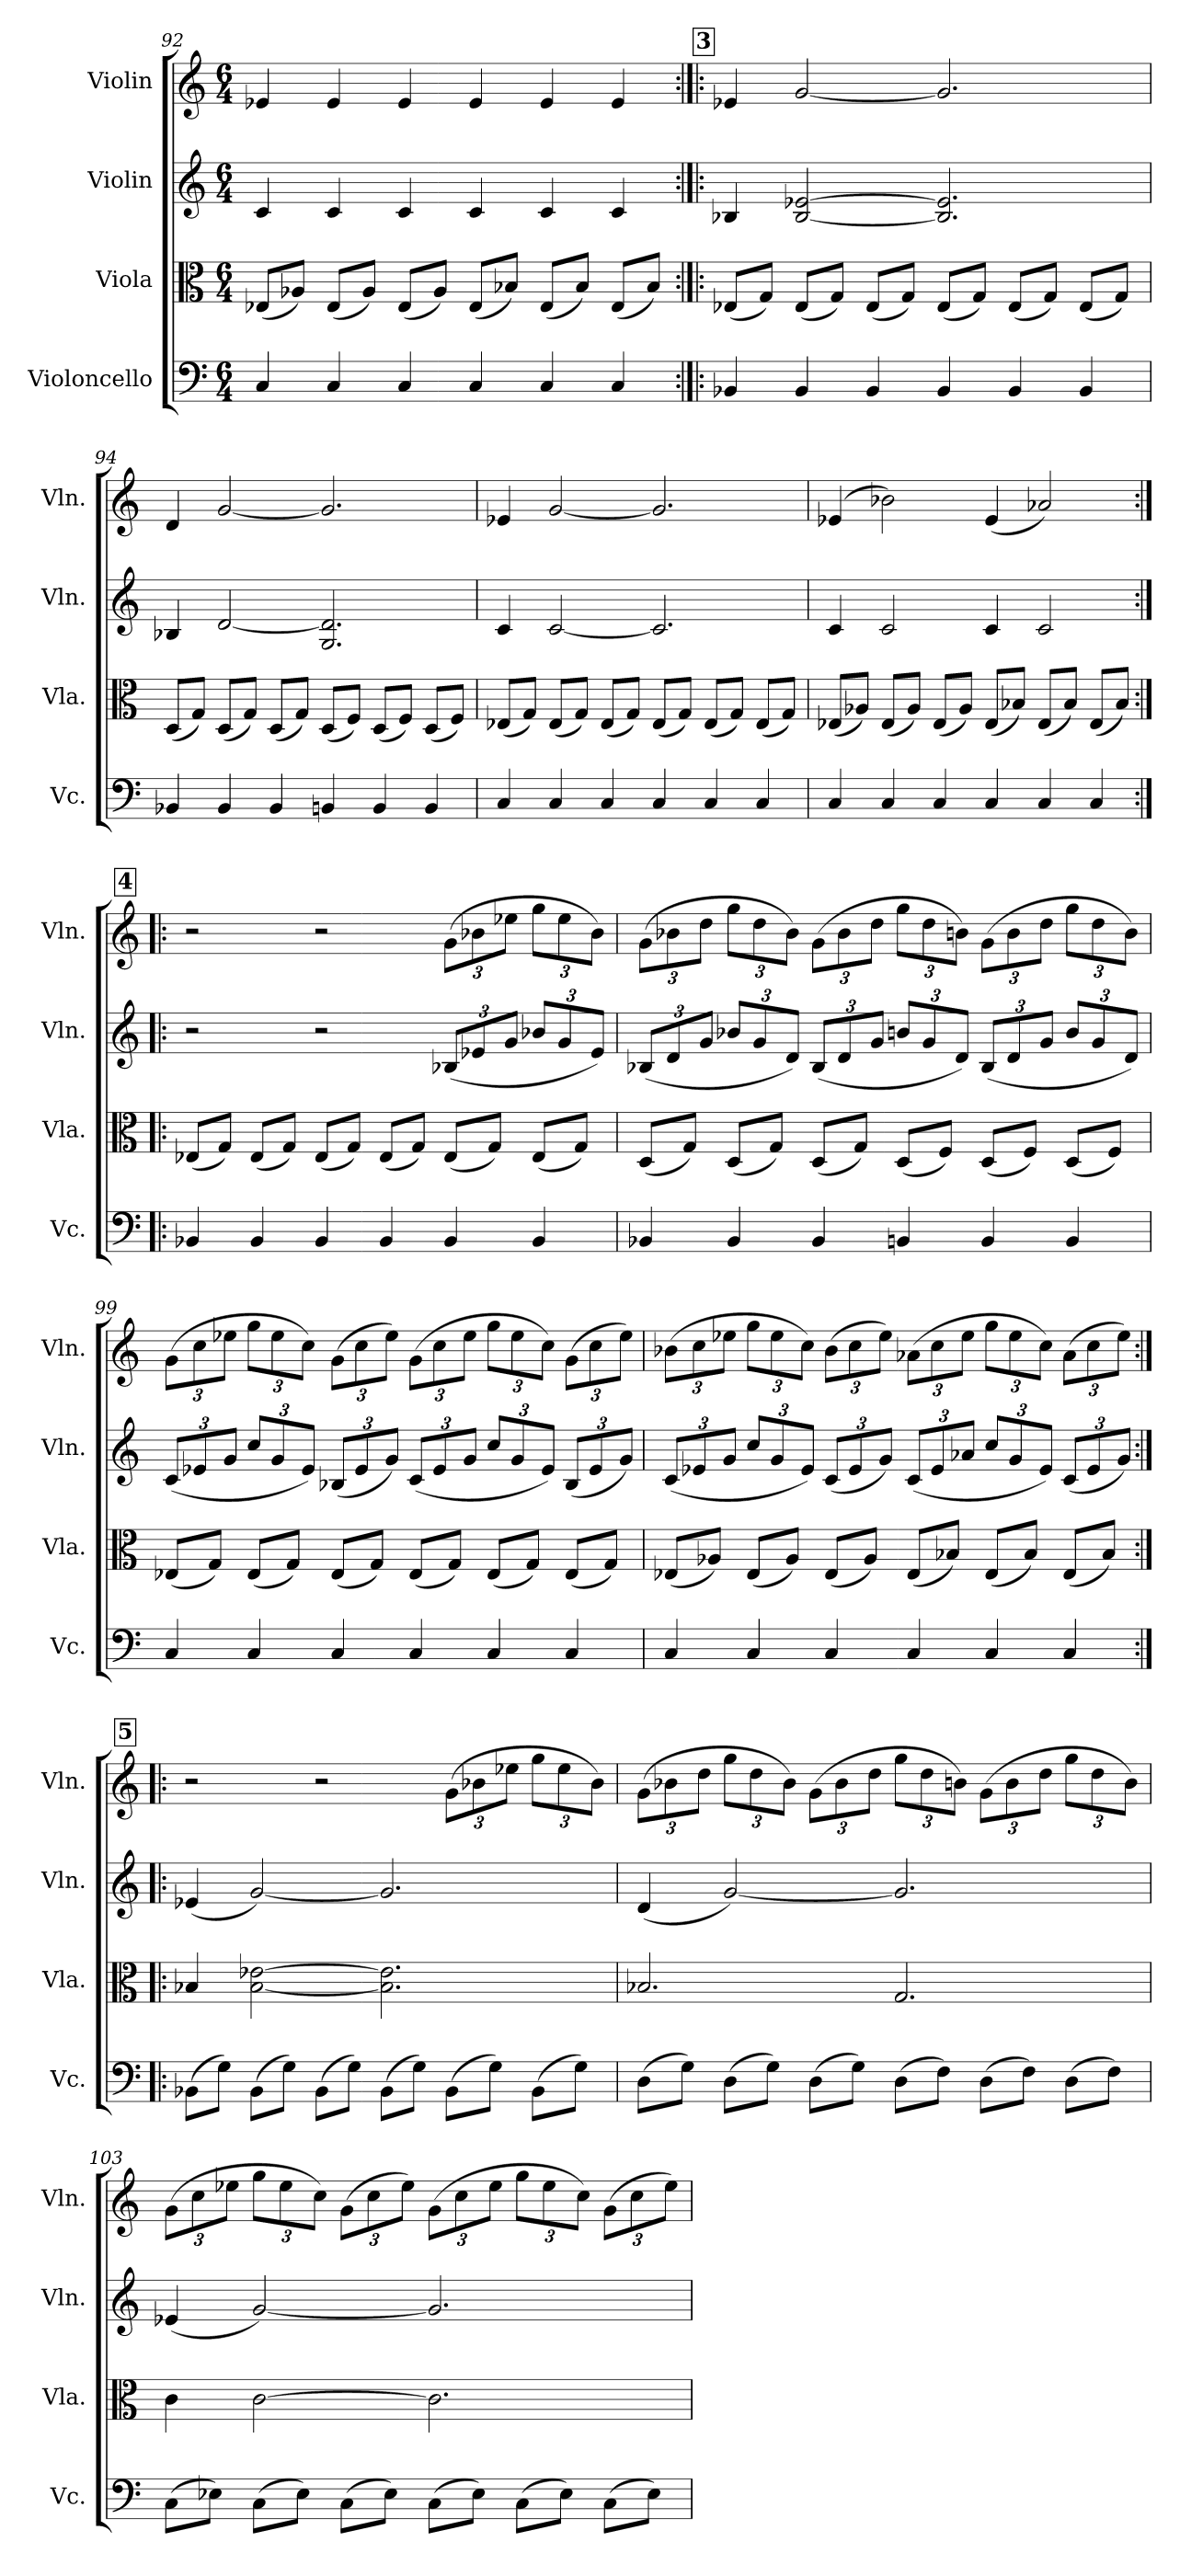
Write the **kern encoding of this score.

**kern	**kern	**kern	**kern
*part4	*part3	*part2	*part1
*staff4	*staff3	*staff2	*staff1
*I"Violoncello	*I"Viola	*I"Violin	*I"Violin
*I'Vc.	*I'Vla.	*I'Vln.	*I'Vln.
*clefF4	*clefC3	*clefG2	*clefG2
*k[]	*k[]	*k[]	*k[]
*M6/4	*M6/4	*M6/4	*M6/4
=92	=92	=92	=92
4C/	(<8E-X/L	4c/	4e-X/
.	8A-X/J)	.	.
4C/	(<8E-/L	4c/	4e-/
.	8A-/J)	.	.
4C/	(<8E-/L	4c/	4e-/
.	8A-/J)	.	.
4C/	(<8E-/L	4c/	4e-/
.	8B-X/J)	.	.
4C/	(<8E-/L	4c/	4e-/
.	8B-/J)	.	.
4C/	(<8E-/L	4c/	4e-/
.	8B-/J)	.	.
!!LO:REH:place=s1:a:B:fs=14:t=3
=93:|!|:	=93:|!|:	=93:|!|:	=93:|!|:
4BB-X/	(<8E-X/L	4B-X/	4e-X/
.	8G/J)	.	.
4BB-/	(<8E-/L	[2B-/ [2e-X/	[2g/
.	8G/J)	.	.
4BB-/	(<8E-/L	.	.
.	8G/J)	.	.
4BB-/	(<8E-/L	2.B-/] 2.e-/]	2.g/]
.	8G/J)	.	.
4BB-/	(<8E-/L	.	.
.	8G/J)	.	.
4BB-/	(<8E-/L	.	.
.	8G/J)	.	.
=94	=94	=94	=94
4BB-X/	(<8D/L	4B-X/	4d/
.	8G/J)	.	.
4BB-/	(<8D/L	[2d/	[2g/
.	8G/J)	.	.
4BB-/	(<8D/L	.	.
.	8G/J)	.	.
4BBn/	(<8D/L	2.G/ 2.d/]	2.g/]
.	8F/J)	.	.
4BB/	(<8D/L	.	.
.	8F/J)	.	.
4BB/	(<8D/L	.	.
.	8F/J)	.	.
!!LO:LB:g=z
=95	=95	=95	=95
4C/	(<8E-X/L	4c/	4e-X/
.	8G/J)	.	.
4C/	(<8E-/L	[2c/	[2g/
.	8G/J)	.	.
4C/	(<8E-/L	.	.
.	8G/J)	.	.
4C/	(<8E-/L	2.c/]	2.g/]
.	8G/J)	.	.
4C/	(<8E-/L	.	.
.	8G/J)	.	.
4C/	(<8E-/L	.	.
.	8G/J)	.	.
=96	=96	=96	=96
4C/	(<8E-X/L	4c/	(>4e-X/
.	8A-X/J)	.	.
4C/	(<8E-/L	2c/	2b-X\)
.	8A-/J)	.	.
4C/	(<8E-/L	.	.
.	8A-/J)	.	.
4C/	(<8E-/L	4c/	(<4e-/
.	8B-X/J)	.	.
4C/	(<8E-/L	2c/	2a-X/)
.	8B-/J)	.	.
4C/	(<8E-/L	.	.
.	8B-/J)	.	.
!!LO:REH:place=s1:a:B:fs=14:t=4
=97:|!|:	=97:|!|:	=97:|!|:	=97:|!|:
4BB-X/	(<8E-X/L	2r	2r
.	8G/J)	.	.
4BB-/	(<8E-/L	.	.
.	8G/J)	.	.
4BB-/	(<8E-/L	2r	2r
.	8G/J)	.	.
4BB-/	(<8E-/L	.	.
.	8G/J)	.	.
*	*	*Xbrackettup	*Xbrackettup
4BB-/	(<8E-/L	(<12B-X/L	(>12g\L
.	.	12e-X/	12b-X\
.	8G/J)	.	.
.	.	12g/J	12ee-X\J
4BB-/	(<8E-/L	12b-X/L	12gg\L
.	.	12g/	12ee-\
.	8G/J)	.	.
.	.	12e-/J)	12b-\J)
=98	=98	=98	=98
4BB-X/	(<8D/L	(<12B-X/L	(>12g\L
.	.	12d/	12b-X\
.	8G/J)	.	.
.	.	12g/J	12dd\J
4BB-/	(<8D/L	12b-X/L	12gg\L
.	.	12g/	12dd\
.	8G/J)	.	.
.	.	12d/J)	12b-\J)
4BB-/	(<8D/L	(<12B-/L	(>12g\L
.	.	12d/	12b-\
.	8G/J)	.	.
.	.	12g/J	12dd\J
4BBn/	(<8D/L	12bn/L	12gg\L
.	.	12g/	12dd\
.	8F/J)	.	.
.	.	12d/J)	12bn\J)
4BB/	(<8D/L	(<12B-/L	(>12g\L
.	.	12d/	12b\
.	8F/J)	.	.
.	.	12g/J	12dd\J
4BB/	(<8D/L	12b/L	12gg\L
.	.	12g/	12dd\
.	8F/J)	.	.
.	.	12d/J)	12b\J)
!!LO:LB:g=z
=99	=99	=99	=99
4C/	(<8E-X/L	(<12c/L	(>12g\L
.	.	12e-X/	12cc\
.	8G/J)	.	.
.	.	12g/J	12ee-X\J
4C/	(<8E-/L	12cc/L	12gg\L
.	.	12g/	12ee-\
.	8G/J)	.	.
.	.	12e-/J)	12cc\J)
4C/	(<8E-/L	(<12B-X/L	(>12g\L
.	.	12e-/	12cc\
.	8G/J)	.	.
.	.	12g/J)	12ee-\J)
4C/	(<8E-/L	(<12c/L	(>12g\L
.	.	12e-/	12cc\
.	8G/J)	.	.
.	.	12g/J	12ee-\J
4C/	(<8E-/L	12cc/L	12gg\L
.	.	12g/	12ee-\
.	8G/J)	.	.
.	.	12e-/J)	12cc\J)
4C/	(<8E-/L	(<12B-/L	(>12g\L
.	.	12e-/	12cc\
.	8G/J)	.	.
.	.	12g/J)	12ee-\J)
=100	=100	=100	=100
4C/	(<8E-X/L	(<12c/L	(>12b-X\L
.	.	12e-X/	12cc\
.	8A-X/J)	.	.
.	.	12g/J	12ee-X\J
4C/	(<8E-/L	12cc/L	12gg\L
.	.	12g/	12ee-\
.	8A-/J)	.	.
.	.	12e-/J)	12cc\J)
4C/	(<8E-/L	(<12c/L	(>12b-\L
.	.	12e-/	12cc\
.	8A-/J)	.	.
.	.	12g/J)	12ee-\J)
4C/	(<8E-/L	(<12c/L	(>12a-X\L
.	.	12e-/	12cc\
.	8B-X/J)	.	.
.	.	12a-X/J	12ee-\J
4C/	(<8E-/L	12cc/L	12gg\L
.	.	12g/	12ee-\
.	8B-/J)	.	.
.	.	12e-/J)	12cc\J)
4C/	(<8E-/L	(<12c/L	(>12a-\L
.	.	12e-/	12cc\
.	8B-/J)	.	.
.	.	12g/J)	12ee-\J)
!!LO:PB:g=z
!!LO:REH:place=s1:a:B:fs=14:t=5
=101:|!|:	=101:|!|:	=101:|!|:	=101:|!|:
(>8BB-X\L	4B-X/	(<4e-X/	2r
8G\J)	.	.	.
(>8BB-\L	[2B-\ [2e-X\	[2g/)	.
8G\J)	.	.	.
(>8BB-\L	.	.	2r
8G\J)	.	.	.
(>8BB-\L	2.B-\] 2.e-\]	2.g/]	.
8G\J)	.	.	.
(>8BB-\L	.	.	(>12g\L
.	.	.	12b-X\
8G\J)	.	.	.
.	.	.	12ee-X\J
(>8BB-\L	.	.	12gg\L
.	.	.	12ee-\
8G\J)	.	.	.
.	.	.	12b-\J)
=102	=102	=102	=102
(>8D\L	2.B-X/	(<4d/	(>12g\L
.	.	.	12b-X\
8G\J)	.	.	.
.	.	.	12dd\J
(>8D\L	.	[2g/)	12gg\L
.	.	.	12dd\
8G\J)	.	.	.
.	.	.	12b-\J)
(>8D\L	.	.	(>12g\L
.	.	.	12b-\
8G\J)	.	.	.
.	.	.	12dd\J
(>8D\L	2.G/	2.g/]	12gg\L
.	.	.	12dd\
8F\J)	.	.	.
.	.	.	12bn\J)
(>8D\L	.	.	(>12g\L
.	.	.	12b\
8F\J)	.	.	.
.	.	.	12dd\J
(>8D\L	.	.	12gg\L
.	.	.	12dd\
8F\J)	.	.	.
.	.	.	12b\J)
!!LO:LB:g=z
=103	=103	=103	=103
(>8C\L	4c\	(<4e-X/	(>12g\L
.	.	.	12cc\
8E-X\J)	.	.	.
.	.	.	12ee-X\J
(>8C\L	[2c\	[2g/)	12gg\L
.	.	.	12ee-\
8E-\J)	.	.	.
.	.	.	12cc\J)
(>8C\L	.	.	(>12g\L
.	.	.	12cc\
8E-\J)	.	.	.
.	.	.	12ee-\J)
(>8C\L	2.c\]	2.g/]	(>12g\L
.	.	.	12cc\
8E-\J)	.	.	.
.	.	.	12ee-\J
(>8C\L	.	.	12gg\L
.	.	.	12ee-\
8E-\J)	.	.	.
.	.	.	12cc\J)
(>8C\L	.	.	(>12g\L
.	.	.	12cc\
8E-\J)	.	.	.
.	.	.	12ee-\J)
=	=	=	=
*-	*-	*-	*-
